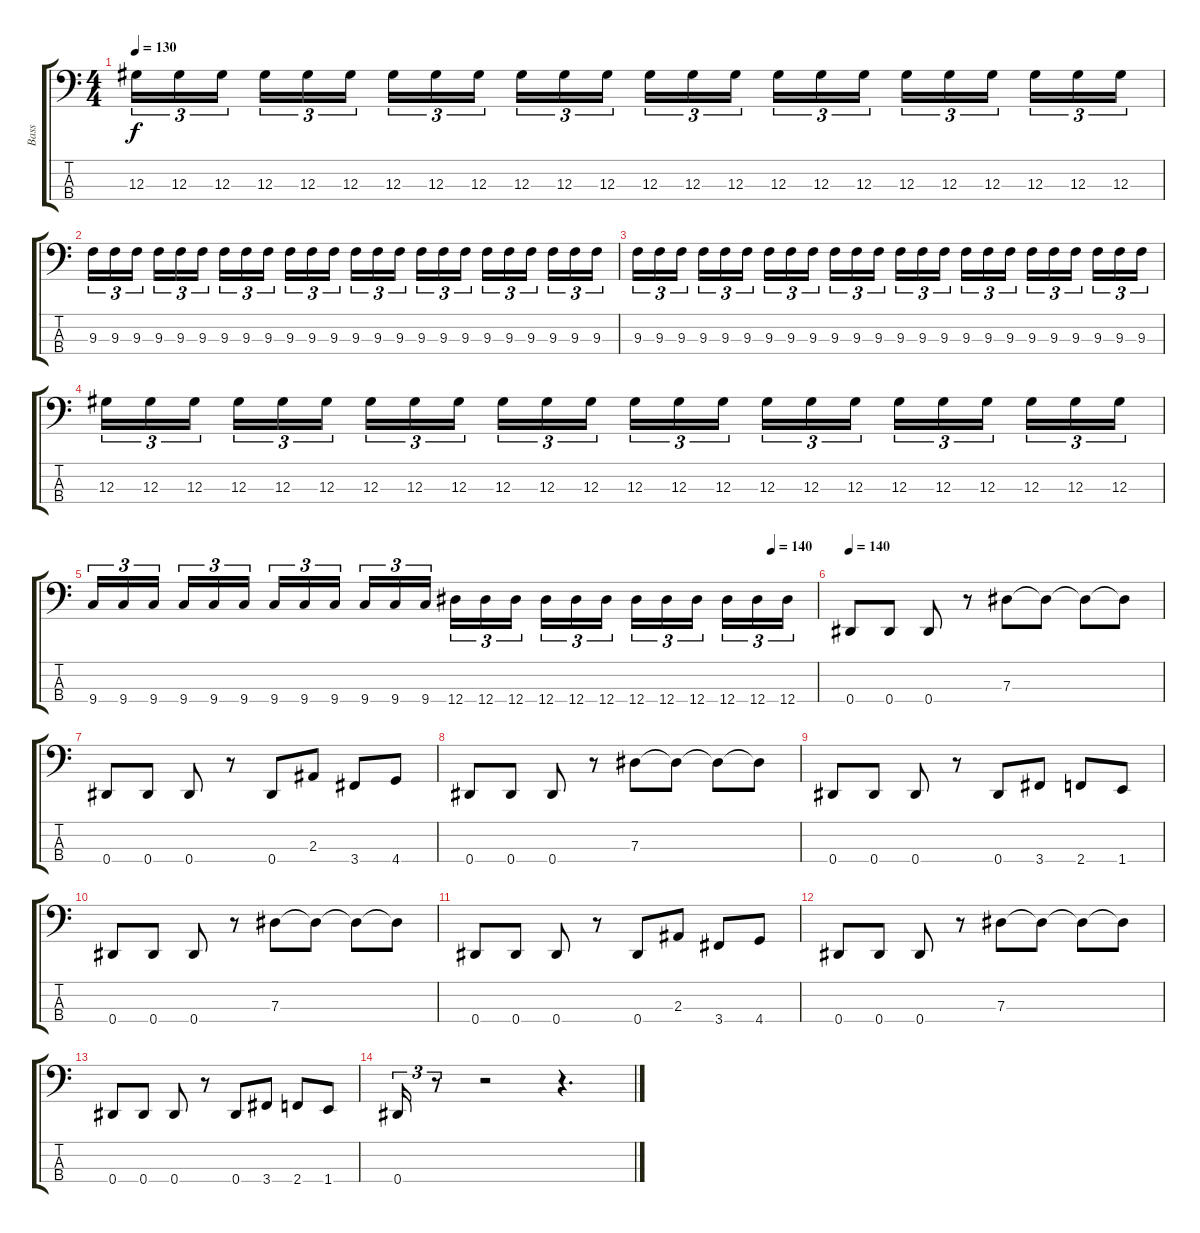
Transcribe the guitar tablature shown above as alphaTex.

\track ("Bass" "Bass") {instrument electricbassfinger}
\staff {score tabs}
\tuning (Gb2 Db2 Ab1 Eb1) {hide}
\ts (4 4)
\tempo 130
\clef f4
\ks c
12.3.16{tu (3 2) dy f} 12.3.16{tu (3 2)} 12.3.16{tu (3 2) beam splitsecondary} 12.3.16{tu (3 2)} 12.3.16{tu (3 2)} 12.3.16{tu (3 2)} 12.3.16{tu (3 2)} 12.3.16{tu (3 2)} 12.3.16{tu (3 2) beam splitsecondary} 12.3.16{tu (3 2)} 12.3.16{tu (3 2)} 12.3.16{tu (3 2)} 12.3.16{tu (3 2)} 12.3.16{tu (3 2)} 12.3.16{tu (3 2) beam splitsecondary} 12.3.16{tu (3 2)} 12.3.16{tu (3 2)} 12.3.16{tu (3 2)} 12.3.16{tu (3 2)} 12.3.16{tu (3 2)} 12.3.16{tu (3 2) beam splitsecondary} 12.3.16{tu (3 2)} 12.3.16{tu (3 2)} 12.3.16{tu (3 2)} |
9.3.16{tu (3 2)} 9.3.16{tu (3 2)} 9.3.16{tu (3 2) beam splitsecondary} 9.3.16{tu (3 2)} 9.3.16{tu (3 2)} 9.3.16{tu (3 2)} 9.3.16{tu (3 2)} 9.3.16{tu (3 2)} 9.3.16{tu (3 2) beam splitsecondary} 9.3.16{tu (3 2)} 9.3.16{tu (3 2)} 9.3.16{tu (3 2)} 9.3.16{tu (3 2)} 9.3.16{tu (3 2)} 9.3.16{tu (3 2) beam splitsecondary} 9.3.16{tu (3 2)} 9.3.16{tu (3 2)} 9.3.16{tu (3 2)} 9.3.16{tu (3 2)} 9.3.16{tu (3 2)} 9.3.16{tu (3 2) beam splitsecondary} 9.3.16{tu (3 2)} 9.3.16{tu (3 2)} 9.3.16{tu (3 2)} |
9.3.16{tu (3 2)} 9.3.16{tu (3 2)} 9.3.16{tu (3 2) beam splitsecondary} 9.3.16{tu (3 2)} 9.3.16{tu (3 2)} 9.3.16{tu (3 2)} 9.3.16{tu (3 2)} 9.3.16{tu (3 2)} 9.3.16{tu (3 2) beam splitsecondary} 9.3.16{tu (3 2)} 9.3.16{tu (3 2)} 9.3.16{tu (3 2)} 9.3.16{tu (3 2)} 9.3.16{tu (3 2)} 9.3.16{tu (3 2) beam splitsecondary} 9.3.16{tu (3 2)} 9.3.16{tu (3 2)} 9.3.16{tu (3 2)} 9.3.16{tu (3 2)} 9.3.16{tu (3 2)} 9.3.16{tu (3 2) beam splitsecondary} 9.3.16{tu (3 2)} 9.3.16{tu (3 2)} 9.3.16{tu (3 2)} |
12.3.16{tu (3 2)} 12.3.16{tu (3 2)} 12.3.16{tu (3 2) beam splitsecondary} 12.3.16{tu (3 2)} 12.3.16{tu (3 2)} 12.3.16{tu (3 2)} 12.3.16{tu (3 2)} 12.3.16{tu (3 2)} 12.3.16{tu (3 2) beam splitsecondary} 12.3.16{tu (3 2)} 12.3.16{tu (3 2)} 12.3.16{tu (3 2)} 12.3.16{tu (3 2)} 12.3.16{tu (3 2)} 12.3.16{tu (3 2) beam splitsecondary} 12.3.16{tu (3 2)} 12.3.16{tu (3 2)} 12.3.16{tu (3 2)} 12.3.16{tu (3 2)} 12.3.16{tu (3 2)} 12.3.16{tu (3 2) beam splitsecondary} 12.3.16{tu (3 2)} 12.3.16{tu (3 2)} 12.3.16{tu (3 2)} |
\tempo (140 0.9375)
9.4.16{tu (3 2)} 9.4.16{tu (3 2)} 9.4.16{tu (3 2) beam splitsecondary} 9.4.16{tu (3 2)} 9.4.16{tu (3 2)} 9.4.16{tu (3 2)} 9.4.16{tu (3 2)} 9.4.16{tu (3 2)} 9.4.16{tu (3 2) beam splitsecondary} 9.4.16{tu (3 2)} 9.4.16{tu (3 2)} 9.4.16{tu (3 2)} 12.4.16{tu (3 2)} 12.4.16{tu (3 2)} 12.4.16{tu (3 2) beam splitsecondary} 12.4.16{tu (3 2)} 12.4.16{tu (3 2)} 12.4.16{tu (3 2)} 12.4.16{tu (3 2)} 12.4.16{tu (3 2)} 12.4.16{tu (3 2) beam splitsecondary} 12.4.16{tu (3 2)} 12.4.16{tu (3 2)} 12.4.16{tu (3 2)} |
\tempo 140
0.4.8 0.4.8 0.4.8 r.8 7.3.8 7.3{t}.8 7.3{t}.8 7.3{t}.8 |
0.4.8 0.4.8 0.4.8 r.8 0.4.8 2.3.8 3.4.8 4.4.8 |
0.4.8 0.4.8 0.4.8 r.8 7.3.8 7.3{t}.8 7.3{t}.8 7.3{t}.8 |
0.4.8 0.4.8 0.4.8 r.8 0.4.8 3.4.8 2.4.8 1.4.8 |
0.4.8 0.4.8 0.4.8 r.8 7.3.8 7.3{t}.8 7.3{t}.8 7.3{t}.8 |
0.4.8 0.4.8 0.4.8 r.8 0.4.8 2.3.8 3.4.8 4.4.8 |
0.4.8 0.4.8 0.4.8 r.8 7.3.8 7.3{t}.8 7.3{t}.8 7.3{t}.8 |
0.4.8 0.4.8 0.4.8 r.8 0.4.8 3.4.8 2.4.8 1.4.8 |
0.4.16{tu (3 2)} r.8{tu (3 2)} r.2 r.4{d}
